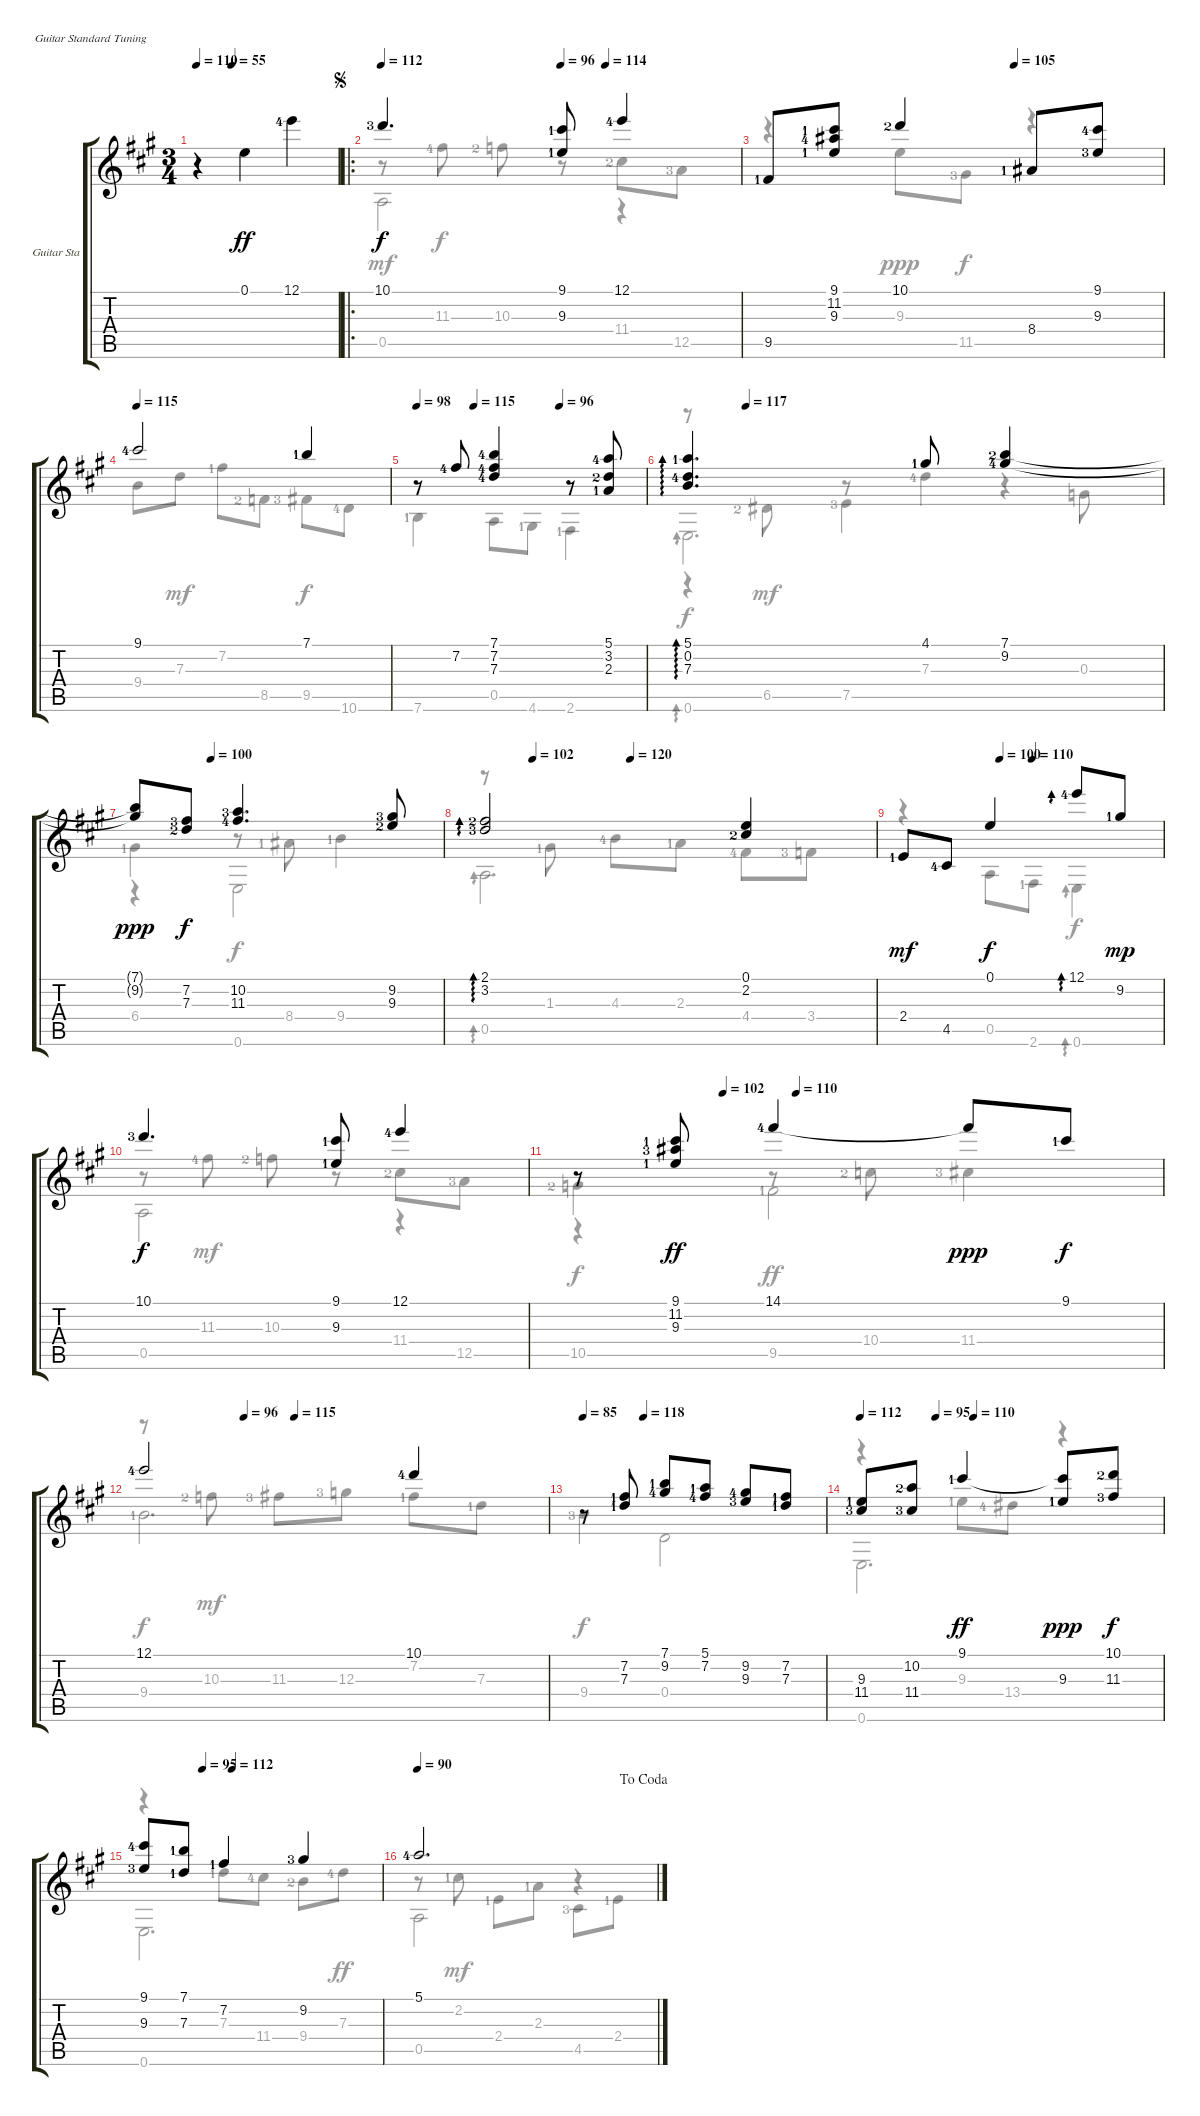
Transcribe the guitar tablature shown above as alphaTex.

\bracketExtendMode groupsimilarinstruments
\firstSystemTrackNameOrientation horizontal
\otherSystemsTrackNameOrientation horizontal
\track ("Guitar Standard" "Guitar Sta") {instrument electricguitarjazz}
\staff {score tabs}
\tuning (E4 B3 G3 D3 A2 E2)
\voice
\ts (3 4)
\tempo 110
\tempo (55 0.25)
\clef g2
\ks a
r.4{dy ff instrument electricguitarjazz} 0.1.4 12.1{lf 5}.4 |
\ro
\jump segno
\tempo 112
\tempo (96 0.5)
\tempo (114 0.625)
10.1{lf 4}.4{d dy f} (9.1{lf 2} 9.3{lf 2}).8 12.1{lf 5}.4 |
\tempo (105 0.625)
9.5{lf 2}.8 (9.1{lf 2} 11.2{lf 5} 9.3{lf 2}).8 10.1{lf 3}.4 8.4{lf 2}.8 (9.1{lf 5} 9.3{lf 4}).8 |
\tempo 115
9.1{lf 5}.2 7.1{lf 2}.4 |
\tempo 98
\tempo (115 0.25)
\tempo (96 0.625)
r.8 7.2{lf 5}.8 (7.1{lf 5} 7.2{lf 5} 7.3{lf 5}).4 r.8 (5.1{lf 5} 3.2{lf 3} 2.3{lf 2}).8 |
\tempo (117 0.125)
(5.1{lf 2} 0.2 7.3{lf 5}).4{d ad 0} 4.1{lf 2}.8 (7.1{lf 3} 9.2{lf 5}).4 |
\tempo (100 0.25)
(7.1{t} 9.2{t}).8{dy ppp} (7.2{lf 4} 7.3{lf 3}).8{dy f} (10.2{lf 4} 11.3{lf 5}).4{d} (9.2{lf 4} 9.3{lf 3}).8 |
\tempo (102 0.125)
\tempo (120 0.375)
(2.1{lf 3} 3.2{lf 4}).2{ad 0} (0.1 2.2{lf 3}).4 |
\tempo (100 0.375)
\tempo (110 0.5)
2.4{lf 2}.8{dy mf} 4.5{lf 5}.8 0.1.4{dy f} 12.1{lf 5}.8{ad 0} 9.2{lf 2}.8{dy mp} |
10.1{lf 4}.4{d dy f} (9.1{lf 2} 9.3{lf 2}).8 12.1{lf 5}.4 |
\tempo (102 0.25)
\tempo (110 0.375)
r.8 (9.1{lf 2} 11.2{lf 4} 9.3{lf 2}).8{dy ff} 14.1{lf 5}.4 14.1{t}.8{dy ppp} 9.1{lf 2}.8{dy f} |
\tempo (96 0.25)
\tempo (115 0.375)
12.1{lf 5}.2 10.1{lf 5}.4 |
\tempo 85
\tempo (118 0.25)
r.8 (7.2{lf 2} 7.3{lf 2}).8 (7.1{lf 2} 9.2{lf 5}).8 (5.1{lf 2} 7.2{lf 5}).8 (9.2{lf 5} 9.3{lf 4}).8 (7.2{lf 2} 7.3{lf 2}).8 |
\tempo 112
\tempo (95 0.25)
\tempo (110 0.375)
(9.3{lf 2} 11.4{lf 4}).8 (10.2{lf 3} 11.4{lf 4}).8 9.1{lf 2}.4{dy ff} (9.1{t} 9.3{lf 2}).8{dy ppp} (10.1{lf 3} 11.3{lf 4}).8{dy f} |
\tempo (95 0.25)
\tempo (112 0.375)
(9.1{lf 5} 9.3{lf 4}).8 (7.1{lf 2} 7.3{lf 2}).8 7.2{lf 2}.4 9.2{lf 4}.4 |
\jump dacoda
\tempo 90
5.1{lf 5}.2{d}
\voice
\clef g2
\ottava regular
\simile none
\ks a
|
r.8 11.3{lf 5}.8 10.3{lf 3}.8 r.8 11.4{lf 3}.8 12.5{lf 4}.8 |
r.4 9.3.8{dy ppp} 11.5{lf 4}.8{dy f} r.4 |
9.4.8 7.3.8{dy mf} 7.2{lf 2}.8 8.5{lf 3}.8 9.5{lf 4}.8{dy f} 10.6{lf 5}.8 |
7.6{lf 2}.4 0.5.8 4.6{lf 2}.8 2.6{lf 2}.4 |
r.8{ad 0} 6.5{lf 3}.8{dy mf} r.8 7.3{lf 5}.4 0.3.8 |
6.4{lf 2}.4 r.8 8.4{lf 2}.8 9.4{lf 2}.4 |
r.8{ad 0} 1.3{lf 2}.8 4.3{lf 5}.8 2.3{lf 2}.8 4.4{lf 5}.8 3.4{lf 4}.8 |
r.4 0.5.8 2.6{lf 2}.8 0.6.4{ad 0 dy f} |
r.8 11.3{lf 5}.8{dy mf} 10.3{lf 3}.8 r.8 11.4{lf 3}.8 12.5{lf 4}.8 |
10.5{lf 3}.4{dy f} r.8 10.4{lf 3}.8 11.4{lf 4}.4 |
r.8 10.3{lf 3}.8{dy mf} 11.3{lf 4}.8 12.3{lf 4}.8 7.2{lf 2}.8 7.3{lf 2}.8 |
9.4{lf 4}.4{dy f} 0.4.2 |
r.4 9.3{lf 2}.8 13.4{lf 5}.8 r.4 |
r.4 7.3{lf 2}.8 11.4{lf 5}.8 9.4{lf 3}.8 7.3{lf 5}.8{dy ff} |
r.8 2.2{lf 2}.8{dy mf} 2.4{lf 2}.8 2.3{lf 2}.8 4.5{lf 4}.8 2.4{lf 2}.8
\voice
\clef g2
\ottava regular
\simile none
\ks a
|
0.5.2 r.4 |
|
|
|
r.4{ad 0} 7.5{lf 4}.4{dy mf} r.4 |
r.4 0.6.2{dy f} |
0.5.2{d ad 0} |
|
0.5.2 r.4 |
r.4 9.5{lf 2}.2{dy ff} |
9.4{lf 2}.2{d dy f} |
|
0.6.2{d} |
0.6.2{d} |
0.5.2 r.4
\voice
\clef g2
\ottava regular
\simile none
\ks a
|
|
|
|
|
0.6.2{d ad 0} |
|
|
|
|
|
|
|
|
|
